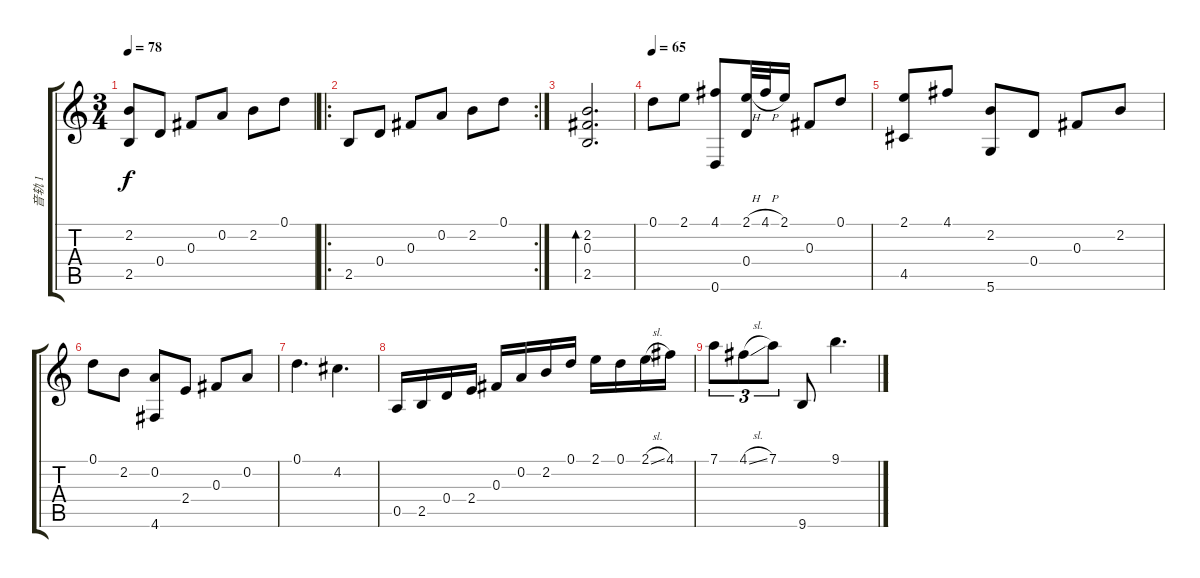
\track ("音轨 1" "音轨 1") {instrument acousticguitarnylon}
\staff {score tabs}
\tuning (D4 A3 Gb3 D3 A2 D2) {hide}
\ts (3 4)
\tempo 78
\clef g2
\ks c
(2.2 2.5).8{dy f} 0.4.8 0.3.8 0.2.8 2.2.8 0.1.8 |
\ro
\rc 2
2.5.8 0.4.8 0.3.8 0.2.8 2.2.8 0.1.8 |
(2.2 0.3 2.5).2{d bd 240} |
\tempo 65
0.1.8 2.1.8 (4.1 0.6).8 (2.1{h} 0.4).32 4.1{h}.32 2.1.16 0.3.8 0.1.8 |
(2.1 4.5).8 4.1.8 (2.2 5.6).8 0.4.8 0.3.8 2.2.8 |
0.1.8 2.2.8 (0.2 4.6).8 2.4.8 0.3.8 0.2.8 |
0.1.4{d} 4.2.4{d} |
0.5.16 2.5.16 0.4.16 2.4.16 0.3.16 0.2.16 2.2.16 0.1.16 2.1.16 0.1.16 2.1{sl}.16 4.1.16 |
7.1.8{tu (3 2)} 4.1{sl}.8{tu (3 2)} 7.1.8{tu (3 2)} 9.6.8 9.1.4{d}
